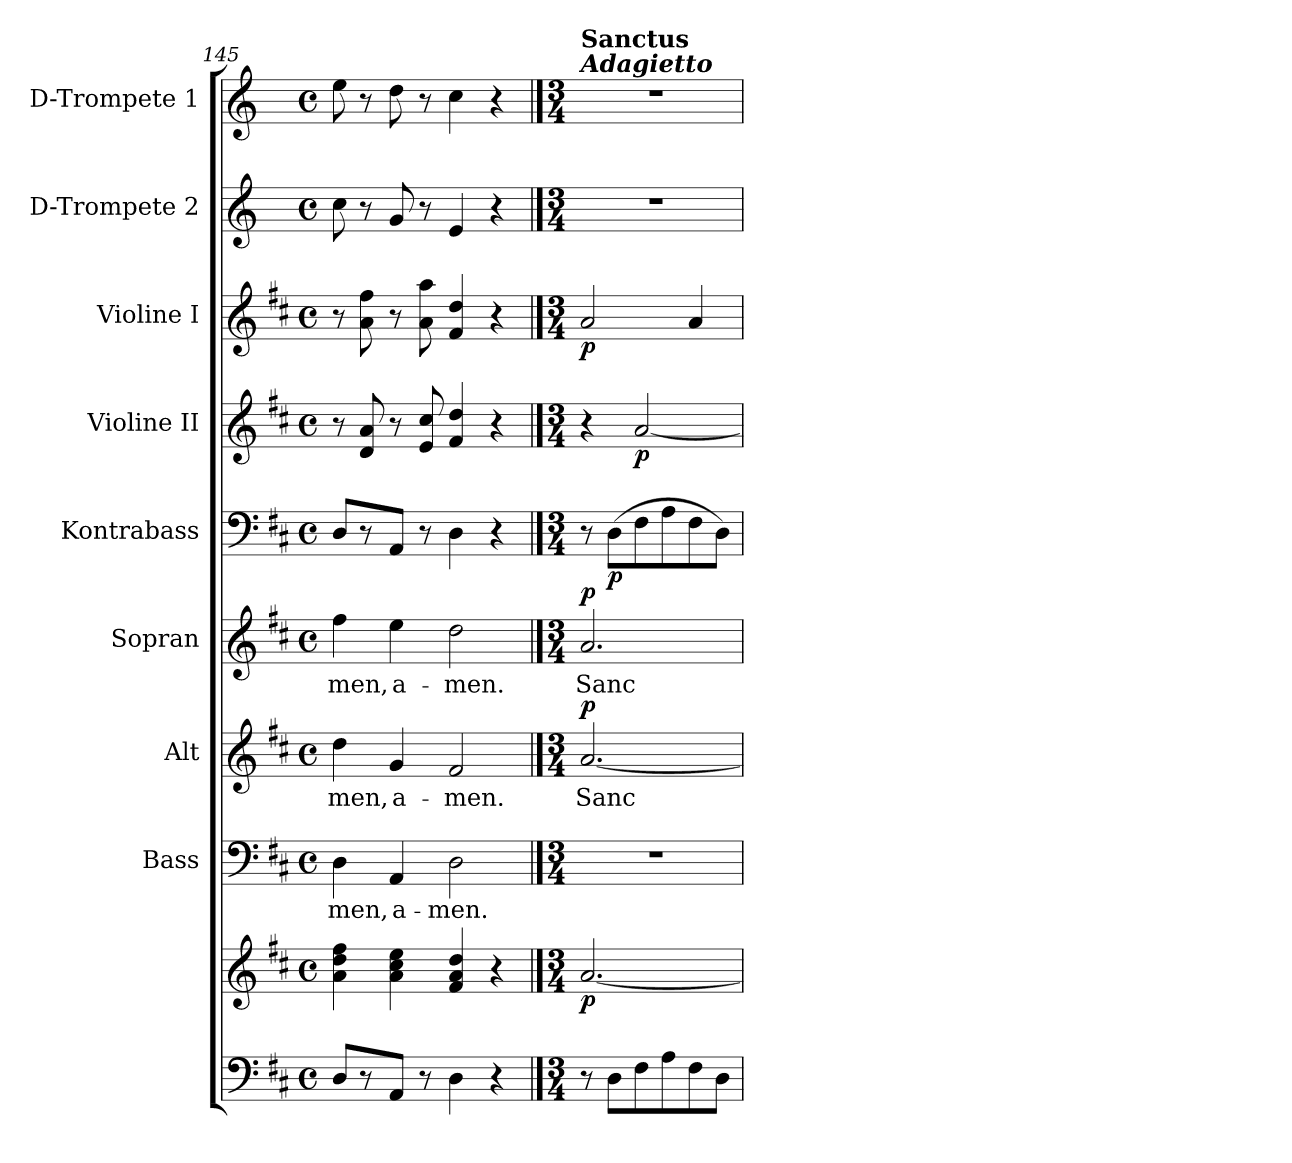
**kern	**kern	**dynam	**kern	**text	**kern	**text	**dynam	**kern	**text	**dynam	**kern	**dynam	**kern	**dynam	**kern	**dynam	**kern	**kern
*part9	*part9	*part9	*part8	*part8	*part7	*part7	*part7	*part6	*part6	*part6	*part5	*part5	*part4	*part4	*part3	*part3	*part2	*part1
*staff10	*staff9	*staff9/10	*staff8	*staff8	*staff7	*staff7	*staff7	*staff6	*staff6	*staff6	*staff5	*staff5	*staff4	*staff4	*staff3	*staff3	*staff2	*staff1
*	*	*	*I"Bass	*	*I"Alt	*	*	*I"Sopran	*	*	*I"Kontrabass	*	*I"Violine II	*	*I"Violine I	*	*I"D-Trompete 2	*I"D-Trompete 1
*	*	*	*I'B.	*	*I'A.	*	*	*I'S.	*	*	*I'Kb.	*	*I'Vl. II	*	*I'Vl. I	*	*I'D Trp. 2	*I'D Trp. 1
*clefF4	*clefG2	*	*clefF4	*	*clefG2	*	*	*clefG2	*	*	*clefF4	*	*clefG2	*	*clefG2	*	*clefG2	*clefG2
*	*	*	*	*	*	*	*	*	*	*	*ITrd7c12	*	*	*	*	*	*ITrd1c2	*ITrd1c2
*k[f#c#]	*k[f#c#]	*	*k[f#c#]	*	*k[f#c#]	*	*	*k[f#c#]	*	*	*k[f#c#]	*	*k[f#c#]	*	*k[f#c#]	*	*k[b-e-]	*k[b-e-]
*D:	*D:	*	*D:	*	*D:	*	*	*D:	*	*	*D:	*	*D:	*	*D:	*	*B-:	*B-:
*M4/4	*M4/4	*	*M4/4	*	*M4/4	*	*	*M4/4	*	*	*M4/4	*	*M4/4	*	*M4/4	*	*M4/4	*M4/4
*met(c)	*met(c)	*	*met(c)	*	*met(c)	*	*	*met(c)	*	*	*met(c)	*	*met(c)	*	*met(c)	*	*met(c)	*met(c)
=145	=145	=145	=145	=145	=145	=145	=145	=145	=145	=145	=145	=145	=145	=145	=145	=145	=145	=145
!	!	!	!	!LO:LY:b	!	!LO:LY:b	!	!	!LO:LY:b	!	!	!	!	!	!	!	!	!
8D/L	4a\ 4dd\ 4ff#\	.	4D\	-men,	4dd\	-men,	.	4ff#\	-men,	.	8DD/L	.	8r	.	8r	.	8b-\	8dd\
8r	.	.	.	.	.	.	.	.	.	.	8r	.	8d/ 8a/	.	8a\ 8ff#\	.	8r	8r
!	!	!	!	!LO:LY:b	!	!LO:LY:b	!	!	!LO:LY:b	!	!	!	!	!	!	!	!	!
8AA/J	4a\ 4cc#\ 4ee\	.	4AA/	a-	4g/	a-	.	4ee\	a-	.	8AAA/J	.	8r	.	8r	.	8f/	8cc\
8r	.	.	.	.	.	.	.	.	.	.	8r	.	8e/ 8cc#/	.	8a\ 8aa\	.	8r	8r
!	!	!	!	!LO:LY:b	!	!LO:LY:b	!	!	!LO:LY:b	!	!	!	!	!	!	!	!	!
4D\	4f#/ 4a/ 4dd/	.	2D\	-men.	2f#/	-men.	.	2dd\	-men.	.	4DD\	.	4f#/ 4dd/	.	4f#/ 4dd/	.	4d/	4b-\
4r	4r	.	.	.	.	.	.	.	.	.	4r	.	4r	.	4r	.	4r	4r
!!LO:PB:g=z
==146	==146	==146	==146	==146	==146	==146	==146	==146	==146	==146	==146	==146	==146	==146	==146	==146	==146	==146
*M3/4	*M3/4	*	*M3/4	*	*M3/4	*	*	*M3/4	*	*	*M3/4	*	*M3/4	*	*M3/4	*	*M3/4	*M3/4
!	!	!	!	!	!	!	!	!	!	!	!	!	!	!	!	!	!	!LO:TX:a:Bi:t=Adagietto
!	!	!	!	!	!	!	!	!	!	!	!	!	!	!	!	!	!	!LO:TX:a:B:t=Sanctus
!	!	!LO:DY:b	!	!	!	!LO:LY:b	!LO:DY:a	!	!LO:LY:b	!LO:DY:a	!	!	!	!	!	!LO:DY:b	!	!
8r	[2.a/	p	2.r	.	[2.a/	Sanc-	p	2.a/	Sanc-	p	8r	.	4r	.	2a/	p	2.r	2.r
!	!	!	!	!	!	!	!	!	!	!	!	!LO:DY:b	!	!	!	!	!	!
8D\L	.	.	.	.	.	.	.	.	.	.	(>8DD\L	p	.	.	.	.	.	.
!	!	!	!	!	!	!	!	!	!	!	!	!	!	!LO:DY:b	!	!	!	!
8F#\	.	.	.	.	.	.	.	.	.	.	8FF#\	.	[2a/	p	.	.	.	.
8A\	.	.	.	.	.	.	.	.	.	.	8AA\	.	.	.	.	.	.	.
8F#\	.	.	.	.	.	.	.	.	.	.	8FF#\	.	.	.	4a/	.	.	.
8D\J	.	.	.	.	.	.	.	.	.	.	8DD\J)	.	.	.	.	.	.	.
=	=	=	=	=	=	=	=	=	=	=	=	=	=	=	=	=	=	=
*-	*-	*-	*-	*-	*-	*-	*-	*-	*-	*-	*-	*-	*-	*-	*-	*-	*-	*-
